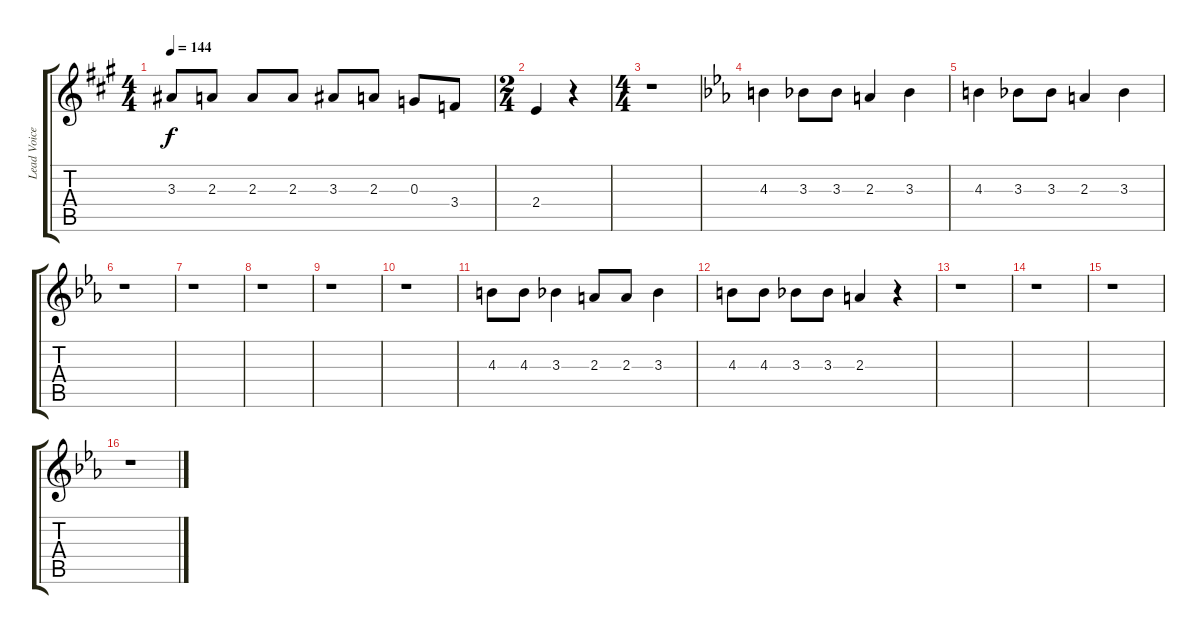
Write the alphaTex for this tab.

\track ("Lead Voice" "Lead Voice") {instrument acousticguitarsteel}
\staff {score tabs}
\tuning (E4 B3 G3 D3 A2 E2) {hide}
\ts (4 4)
\tempo 144
\clef g2
\ks a
3.3.8{dy f} 2.3.8 2.3.8 2.3.8 3.3.8 2.3.8 0.3.8 3.4.8 |
\ts (2 4)
2.4.4 r.4 |
\ts (4 4)
r.1 |
\ks eb
4.3.4 3.3.8 3.3.8 2.3.4 3.3.4 |
4.3.4 3.3.8 3.3.8 2.3.4 3.3.4 |
r.1 |
r.1 |
r.1 |
r.1 |
r.1 |
4.3.8 4.3.8 3.3.4 2.3.8 2.3.8 3.3.4 |
4.3.8 4.3.8 3.3.8 3.3.8 2.3.4 r.4 |
r.1 |
r.1 |
r.1 |
r.1
